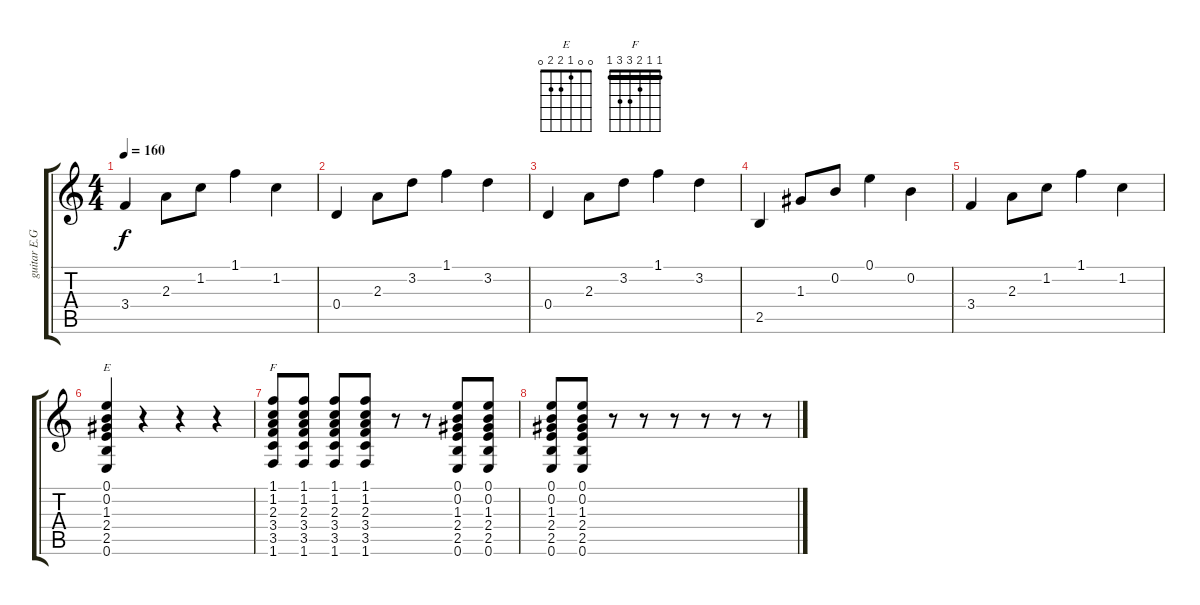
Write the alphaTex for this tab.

\track ("guitar E.GHE" "guitar E.G") {instrument electricguitarclean}
\staff {score tabs}
\tuning (E4 B3 G3 D3 A2 E2) {hide}
\chord ("E" 0 0 1 2 2 0)
\chord ("F" 1 1 2 3 3 1) {barre 1}
\ts (4 4)
\tempo 160
\clef g2
\ks c
3.4.4{dy f} 2.3.8 1.2.8 1.1.4 1.2.4 |
0.4.4 2.3.8 3.2.8 1.1.4 3.2.4 |
0.4.4 2.3.8 3.2.8 1.1.4 3.2.4 |
2.5.4 1.3.8 0.2.8 0.1.4 0.2.4 |
3.4.4 2.3.8 1.2.8 1.1.4 1.2.4 |
(0.1 0.2 1.3 2.4 2.5 0.6).4{ch "E"} r.4 r.4 r.4 |
(1.1 1.2 2.3 3.4 3.5 1.6).8{ch "F"} (1.1 1.2 2.3 3.4 3.5 1.6).8 (1.1 1.2 2.3 3.4 3.5 1.6).8 (1.1 1.2 2.3 3.4 3.5 1.6).8 r.8 r.8 (0.1 0.2 1.3 2.4 2.5 0.6).8 (0.1 0.2 1.3 2.4 2.5 0.6).8 |
(0.1 0.2 1.3 2.4 2.5 0.6).8 (0.1 0.2 1.3 2.4 2.5 0.6).8 r.8 r.8 r.8 r.8 r.8 r.8
